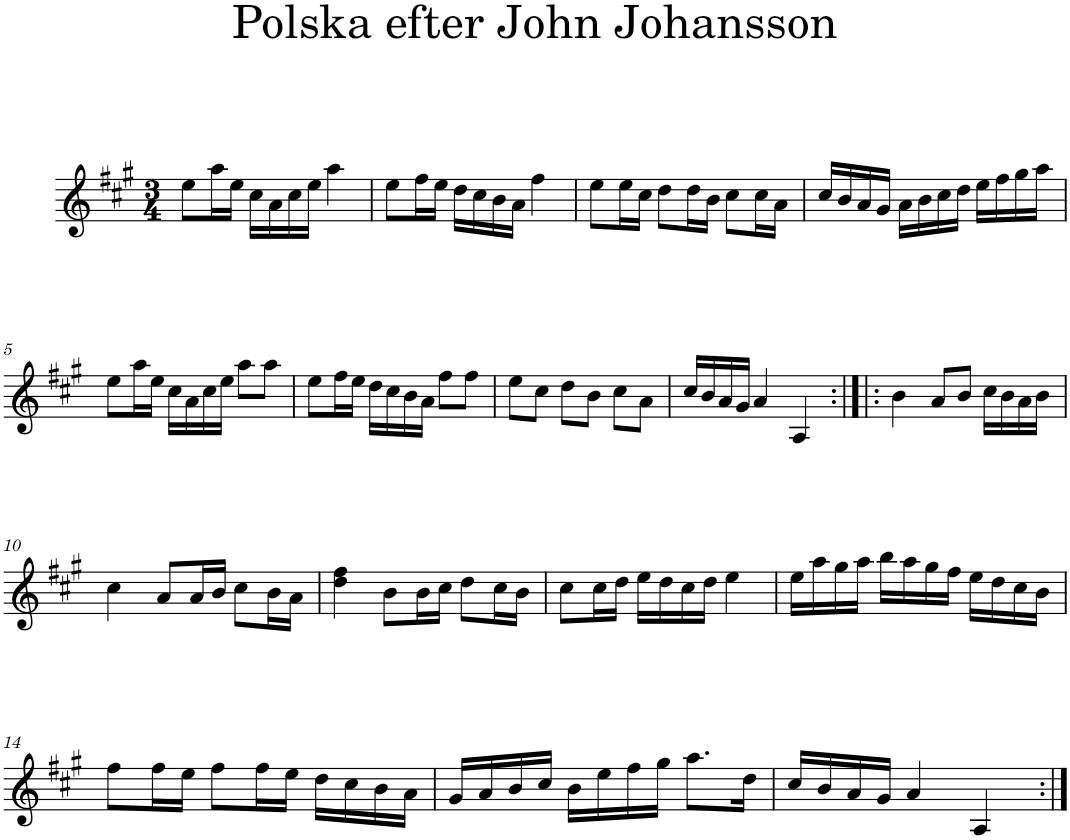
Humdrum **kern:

**kern
*part1
*staff1
*I"Piano
*I'Pno
*clefG2
*k[f#c#g#]
*A:
*M3/4
=1
8ee\L
16aa\L
16ee\JJ
16cc#\LL
16a\
16cc#\
16ee\JJ
4aa\
=2
8ee\L
16ff#\L
16ee\JJ
16dd\LL
16cc#\
16b\
16a\JJ
4ff#\
=3
8ee\L
16ee\L
16cc#\JJ
8dd\L
16dd\L
16b\JJ
8cc#\L
16cc#\L
16a\JJ
=4
16cc#/LL
16b/
16a/
16g#/JJ
16a\LL
16b\
16cc#\
16dd\JJ
16ee\LL
16ff#\
16gg#\
16aa\JJ
!!LO:LB:g=z
=5
8ee\L
16aa\L
16ee\JJ
16cc#\LL
16a\
16cc#\
16ee\JJ
8aa\L
8aa\J
=6
8ee\L
16ff#\L
16ee\JJ
16dd\LL
16cc#\
16b\
16a\JJ
8ff#\L
8ff#\J
=7
8ee\L
8cc#\J
8dd\L
8b\J
8cc#\L
8a\J
=8
16cc#/LL
16b/
16a/
16g#/JJ
4a/
4A/
=9:|!|:
4b\
8a/L
8b/J
16cc#\LL
16b\
16a\
16b\JJ
!!LO:LB:g=z
=10
4cc#\
8a/L
16a/L
16b/JJ
8cc#\L
16b\L
16a\JJ
=11
4dd\ 4ff#\
8b\L
16b\L
16cc#\JJ
8dd\L
16cc#\L
16b\JJ
=12
8cc#\L
16cc#\L
16dd\JJ
16ee\LL
16dd\
16cc#\
16dd\JJ
4ee\
=13
16ee\LL
16aa\
16gg#\
16aa\JJ
16bb\LL
16aa\
16gg#\
16ff#\JJ
16ee\LL
16dd\
16cc#\
16b\JJ
!!LO:LB:g=z
=14
8ff#\L
16ff#\L
16ee\JJ
8ff#\L
16ff#\L
16ee\JJ
16dd\LL
16cc#\
16b\
16a\JJ
=15
16g#/LL
16a/
16b/
16cc#/JJ
16b\LL
16ee\
16ff#\
16gg#\JJ
8.aa\L
16dd\Jk
=16
16cc#/LL
16b/
16a/
16g#/JJ
4a/
4A/
=:|!
*-
